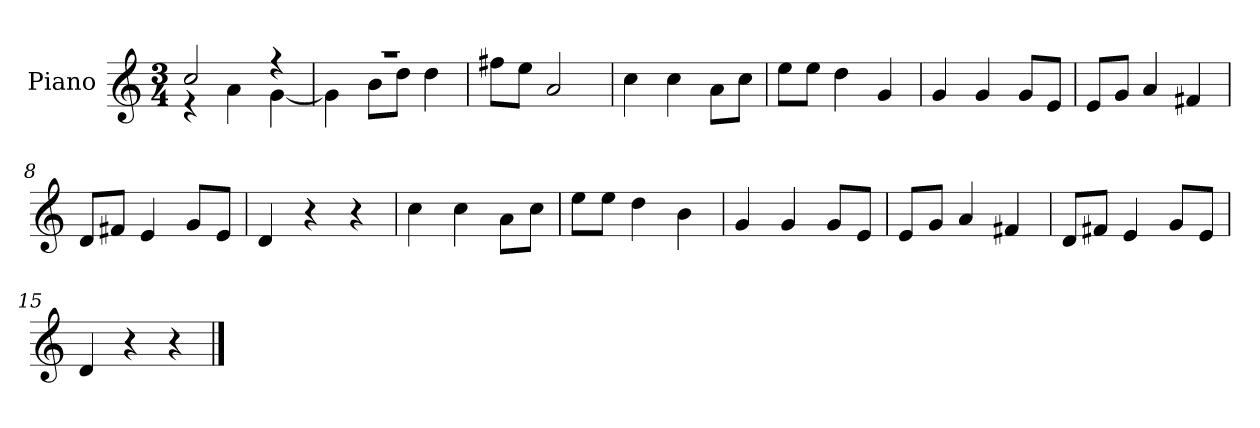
**kern
*part1
*staff1
*I"Piano
*I'P-no
*clefG2
*k[]
*M3/4
*MM179
=1
*^
2cc/	4r
.	4a\
4r	[4g\
=2	=2
2.r	4g\]
.	8b\L
.	8dd\J
.	4dd\
*v	*v
=3
8ff#X\L
8ee\J
2a/
=4
4cc\
4cc\
8a\L
8cc\J
=5
8ee\L
8ee\J
4dd\
4g/
=6
4g/
4g/
8g/L
8e/J
=7
8e/L
8g/J
4a/
4f#X/
=8
8d/L
8f#X/J
4e/
8g/L
8e/J
=9
4d/
4r
4r
!!LO:LB:g=z
=10
4cc\
4cc\
8a\L
8cc\J
=11
8ee\L
8ee\J
4dd\
4b\
=12
4g/
4g/
8g/L
8e/J
=13
8e/L
8g/J
4a/
4f#X/
=14
8d/L
8f#X/J
4e/
8g/L
8e/J
=15
4d/
4r
4r
==
*-
